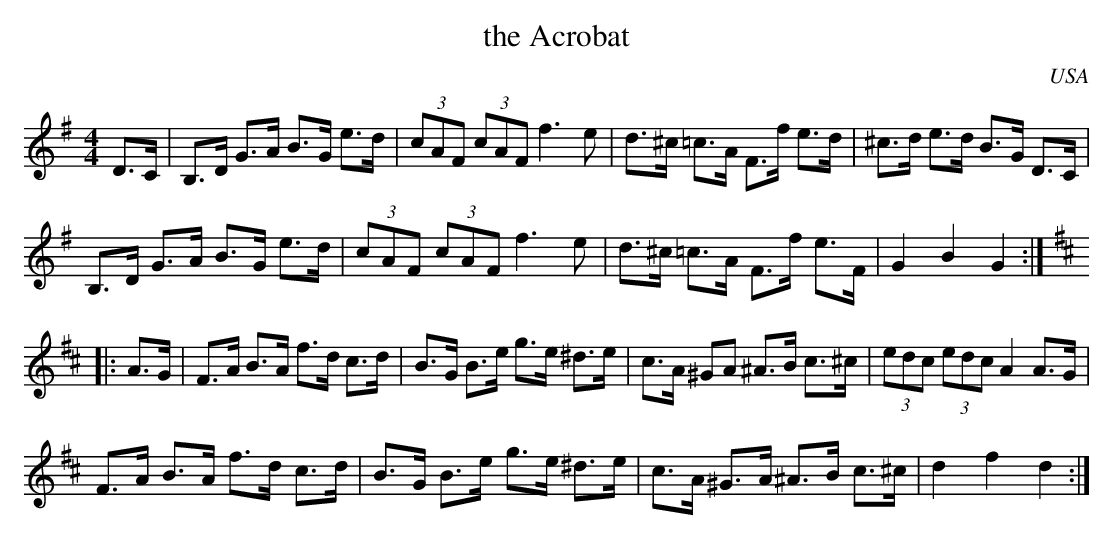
X:1
T:the Acrobat
L:1/8
M:4/4
O:USA
K:G major
D>C |\
B,>D G>A B>G e>d  | (3cAF (3cAF f3e | \
d>^c =c>A F>f e>d | ^c>d e>d B>G D>C |
B,>D G>A B>G e>d  | (3cAF (3cAF f3e  |\
d>^c =c>A F>f e>F | G2 B2 G2::
K:D
A>G|\
F>A B>A f>d c>d  | B>G B>e g>e ^d>e |\
c>A ^GA ^A>B c>^c|(3edc (3edc A2 A>G |
F>A B>A f>d c>d  | B>G B>e g>e ^d>e |\
c>A ^G>A ^A>B c>^c|d2 f2 d2:|
